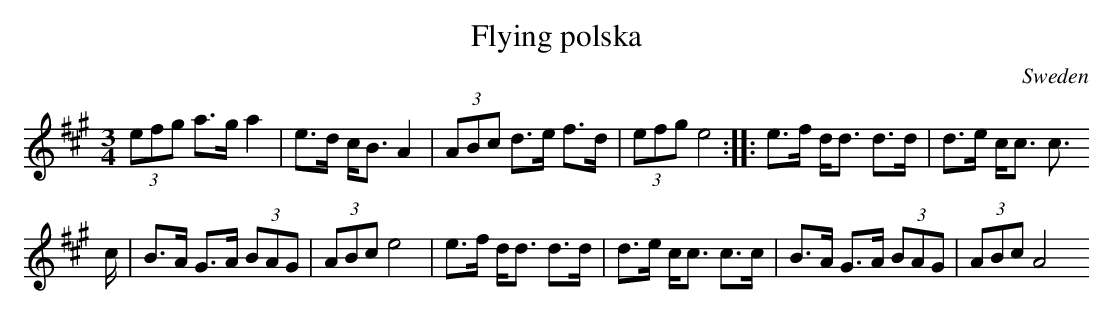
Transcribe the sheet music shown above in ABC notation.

X:1
T:Flying polska
L:1/8
M:3/4
O:Sweden
K:A major
(3efg a>g a2|e>d c<B A2|(3ABc d>e f>d|(3efg e4:|:e>f d<d d>d| d>e c<c c>
c|B>A G>A (3BAG|(3ABc e4|e>f d<d d>d| d>e c<c c>c|B>A G>A (3BAG|(3ABc A4
